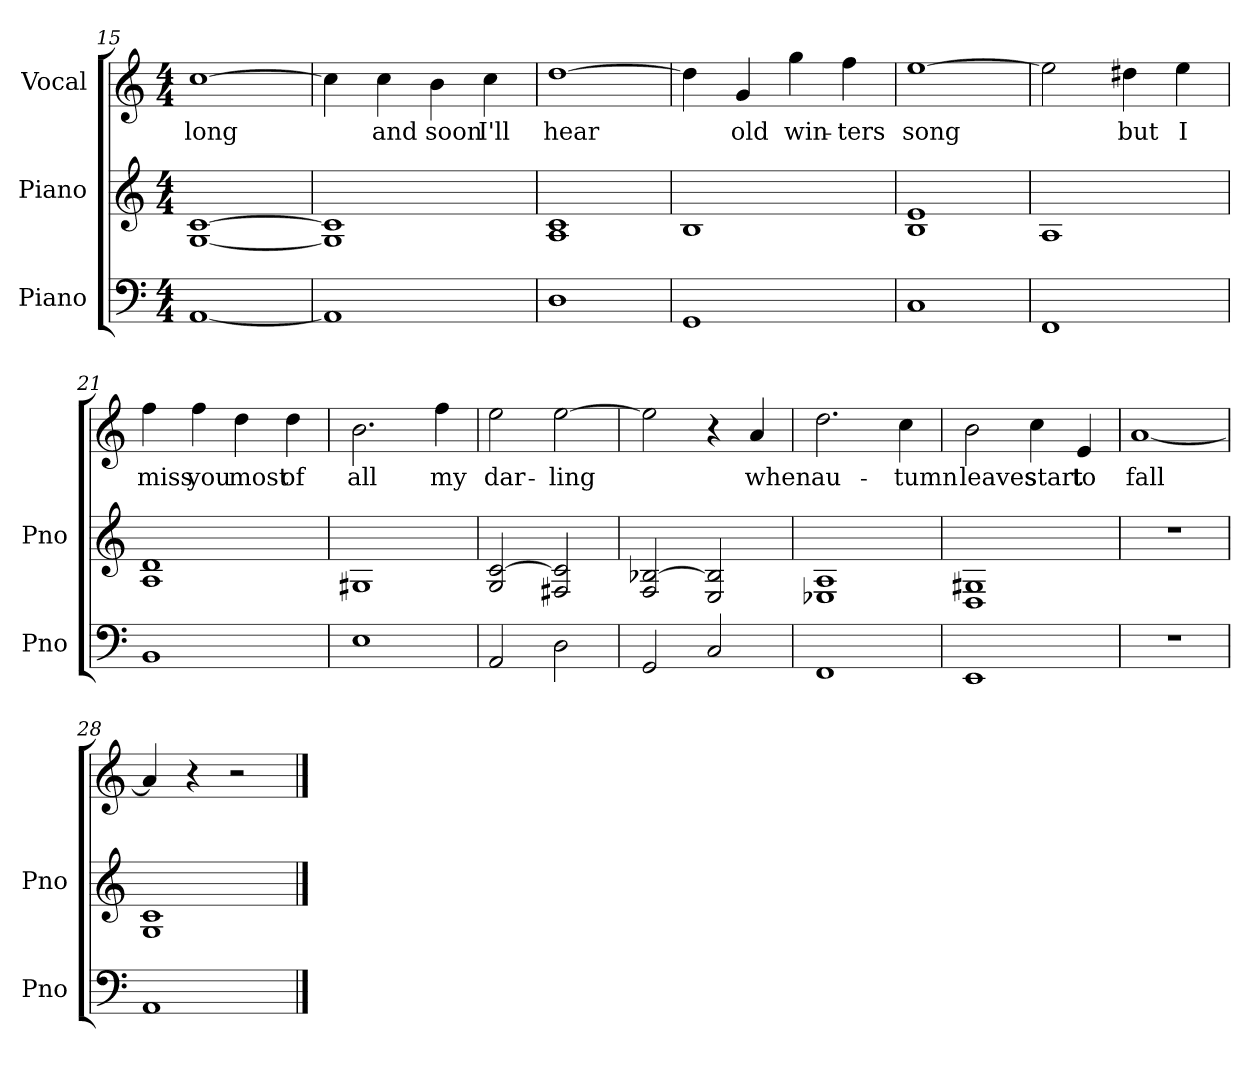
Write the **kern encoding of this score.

**kern	**kern	**kern	**text
*part3	*part2	*part1	*part1
*staff3	*staff2	*staff1	*staff1
*I"Piano	*I"Piano	*I"Vocal	*
*I'Pno	*I'Pno	*	*
*clefF4	*clefG2	*clefG2	*
*k[]	*k[]	*k[]	*
*M4/4	*M4/4	*M4/4	*
=15	=15	=15	=15
!	!	!	!LO:LY:b
[1AA	[1G [1c	[1cc	long
=16	=16	=16	=16
1AA]	1G] 1c]	4cc\]	.
!	!	!	!LO:LY:b
.	.	4cc\	and
!	!	!	!LO:LY:b
.	.	4b\	soon
!	!	!	!LO:LY:b
.	.	4cc\	I'll
=17	=17	=17	=17
!	!	!	!LO:LY:b
1D	1A 1c	[1dd	hear
=18	=18	=18	=18
1GG	1B	4dd\]	.
!	!	!	!LO:LY:b
.	.	4g/	old
!	!	!	!LO:LY:b
.	.	4gg\	win-
!	!	!	!LO:LY:b
.	.	4ff\	-ters
=19	=19	=19	=19
!	!	!	!LO:LY:b
1C	1B 1e	[1ee	song
=20	=20	=20	=20
1FF	1A	2ee\]	.
!	!	!	!LO:LY:b
.	.	4dd#X\	but
!	!	!	!LO:LY:b
.	.	4ee\	I
!!LO:PB:g=z
=21	=21	=21	=21
!	!	!	!LO:LY:b
1BB	1A 1d	4ff\	miss
!	!	!	!LO:LY:b
.	.	4ff\	you
!	!	!	!LO:LY:b
.	.	4dd\	most
!	!	!	!LO:LY:b
.	.	4dd\	of
=22	=22	=22	=22
!	!	!	!LO:LY:b
1E	1G#X	2.b\	all
!	!	!	!LO:LY:b
.	.	4ff\	my
=23	=23	=23	=23
!	!	!	!LO:LY:b
2AA/	2G/ [2c/	2ee\	dar-
!	!	!	!LO:LY:b
2D\	2F#X/ 2c/]	[2ee\	-ling
=24	=24	=24	=24
2GG/	2F/ [2B-X/	2ee\]	.
2C/	2E/ 2B-/]	4r	.
!	!	!	!LO:LY:b
.	.	4a/	when
=25	=25	=25	=25
!	!	!	!LO:LY:b
1FF	1E-X 1A	2.dd\	au-
!	!	!	!LO:LY:b
.	.	4cc\	-tumn
=26	=26	=26	=26
!	!	!	!LO:LY:b
1EE	1D 1G#X	2b\	leaves
!	!	!	!LO:LY:b
.	.	4cc\	start
!	!	!	!LO:LY:b
.	.	4e/	to
=27	=27	=27	=27
!	!	!	!LO:LY:b
1r	1r	[1a	fall
=28	=28	=28	=28
1AA	1G 1c	4a/]	.
.	.	4r	.
.	.	2r	.
==	==	==	==
*-	*-	*-	*-
